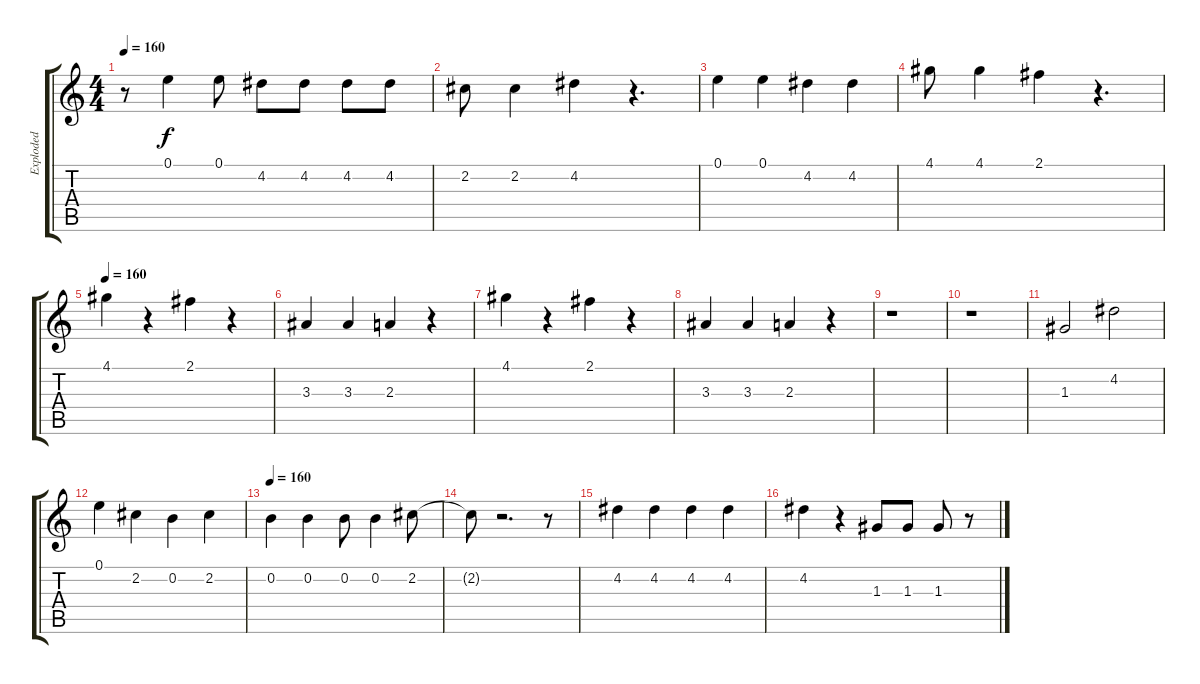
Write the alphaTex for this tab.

\track ("Exploded" "Exploded") {instrument overdrivenguitar}
\staff {score tabs}
\tuning (E4 B3 G3 D3 A2 E2) {hide}
\ts (4 4)
\tempo 160
\clef g2
\ks c
r.8{dy f} 0.1.4 0.1.8 4.2.8 4.2.8 4.2.8 4.2.8 |
2.2.8 2.2.4 4.2.4 r.4{d} |
0.1.4 0.1.4 4.2.4 4.2.4 |
4.1.8 4.1.4 2.1.4 r.4{d} |
\tempo 160
4.1.4 r.4 2.1.4 r.4 |
3.3.4 3.3.4 2.3.4 r.4 |
4.1.4 r.4 2.1.4 r.4 |
3.3.4 3.3.4 2.3.4 r.4 |
r.1 |
r.1 |
1.3.2 4.2.2 |
0.1.4 2.2.4 0.2.4 2.2.4 |
\tempo 160
0.2.4 0.2.4 0.2.8 0.2.4 2.2.8 |
2.2{t}.8 r.2{d} r.8 |
4.2.4 4.2.4 4.2.4 4.2.4 |
4.2.4 r.4 1.3.8 1.3.8 1.3.8 r.8
